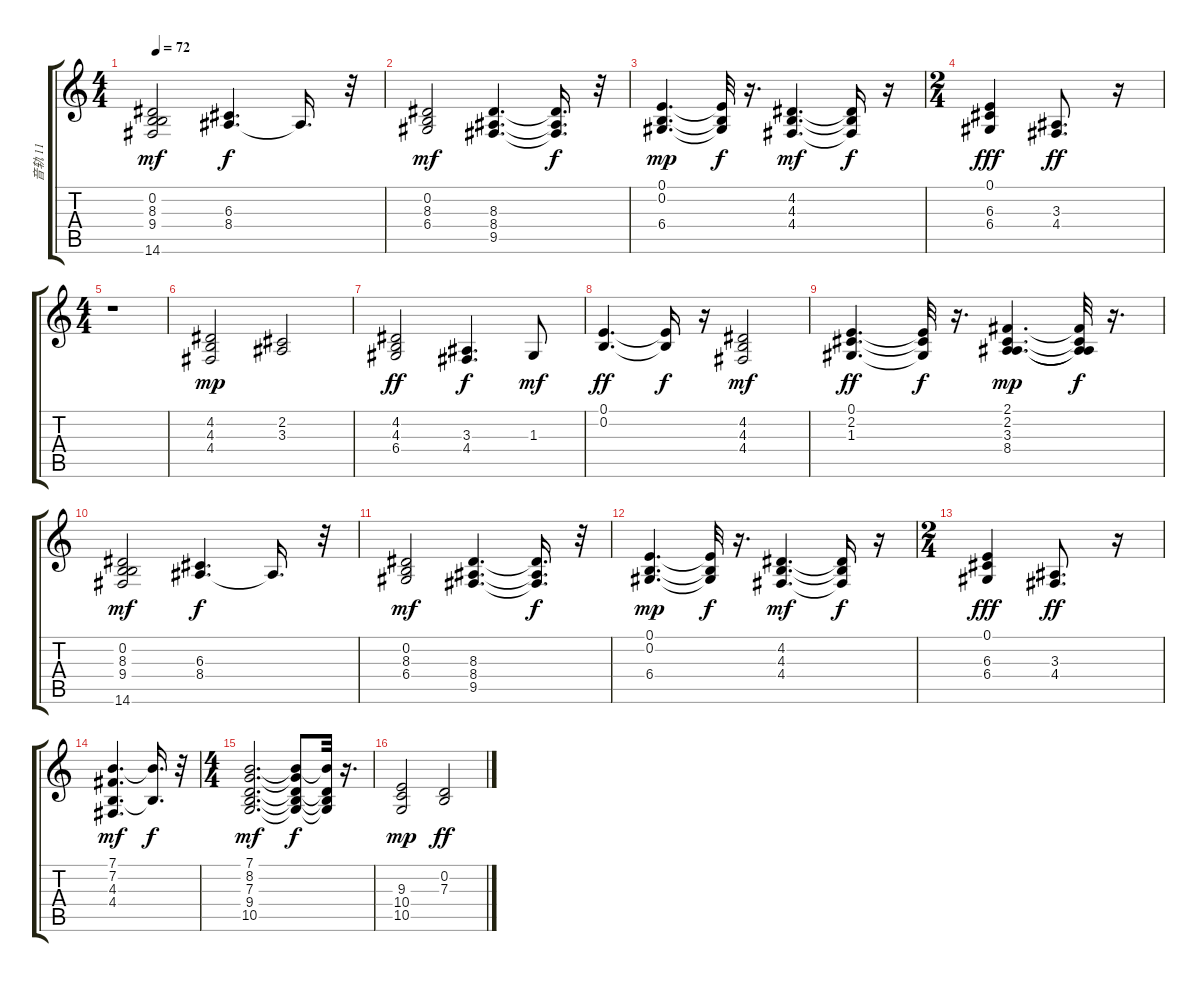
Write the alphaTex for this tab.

\track ("音轨 11" "音轨 11") {instrument stringensemble1}
\staff {score tabs}
\tuning (E4 B3 G3 D3 A2 E2) {hide}
\ts (4 4)
\tempo 72
\clef g2
\ks c
(0.2 8.3 9.4 14.6).2{dy mf} (6.3 8.4).4{d dy f} 8.4{t}.16{d} r.32 |
(0.2 8.3 6.4).2{dy mf} (8.3 8.4 9.5).4{d} (8.3{t} 8.4{t} 9.5{t}).16{d dy f} r.32 |
(0.1 0.2 6.4).4{d dy mp} (0.1{t} 0.2{t} 6.4{t}).32{dy f} r.16{d} (4.2 4.3 4.4).4{d dy mf} (4.2{t} 4.3{t} 4.4{t}).16{dy f} r.16 |
\ts (2 4)
(0.1 6.3 6.4).4{dy fff} (3.3 4.4).8{d dy ff} r.16 |
\ts (4 4)
r.1 |
(4.2 4.3 4.4).2{dy mp} (2.2 3.3).2 |
(4.2 4.3 6.4).2{dy ff} (3.3 4.4).4{d dy f} 1.3.8{dy mf} |
(0.1 0.2).4{d dy ff} (0.1{t} 0.2{t}).16{dy f} r.16 (4.2 4.3 4.4).2{dy mf} |
(0.1 2.2 1.3).4{d dy ff} (0.1{t} 2.2{t} 1.3{t}).32{dy f} r.16{d} (2.1 2.2 3.3 8.4).4{d dy mp} (2.1{t} 2.2{t} 3.3{t} 8.4{t}).32{dy f} r.16{d} |
(0.2 8.3 9.4 14.6).2{dy mf} (6.3 8.4).4{d dy f} 8.4{t}.16{d} r.32 |
(0.2 8.3 6.4).2{dy mf} (8.3 8.4 9.5).4{d} (8.3{t} 8.4{t} 9.5{t}).16{d dy f} r.32 |
(0.1 0.2 6.4).4{d dy mp} (0.1{t} 0.2{t} 6.4{t}).32{dy f} r.16{d} (4.2 4.3 4.4).4{d dy mf} (4.2{t} 4.3{t} 4.4{t}).16{dy f} r.16 |
\ts (2 4)
(0.1 6.3 6.4).4{dy fff} (3.3 4.4).8{d dy ff} r.16 |
(7.1 7.2 4.3 4.4).4{d dy mf} (7.1{t} 4.3{t}).16{d dy f} r.32 |
\ts (4 4)
(7.1 8.2 7.3 9.4 10.5).2{d dy mf} (7.1{t} 8.2{t} 7.3{t} 9.4{t} 10.5{t}).8{dy f} (7.1{t} 7.3{t} 9.4{t} 10.5{t}).32 r.16{d} |
(9.3 10.4 10.5).2{dy mp} (0.2 7.3).2{dy ff}
